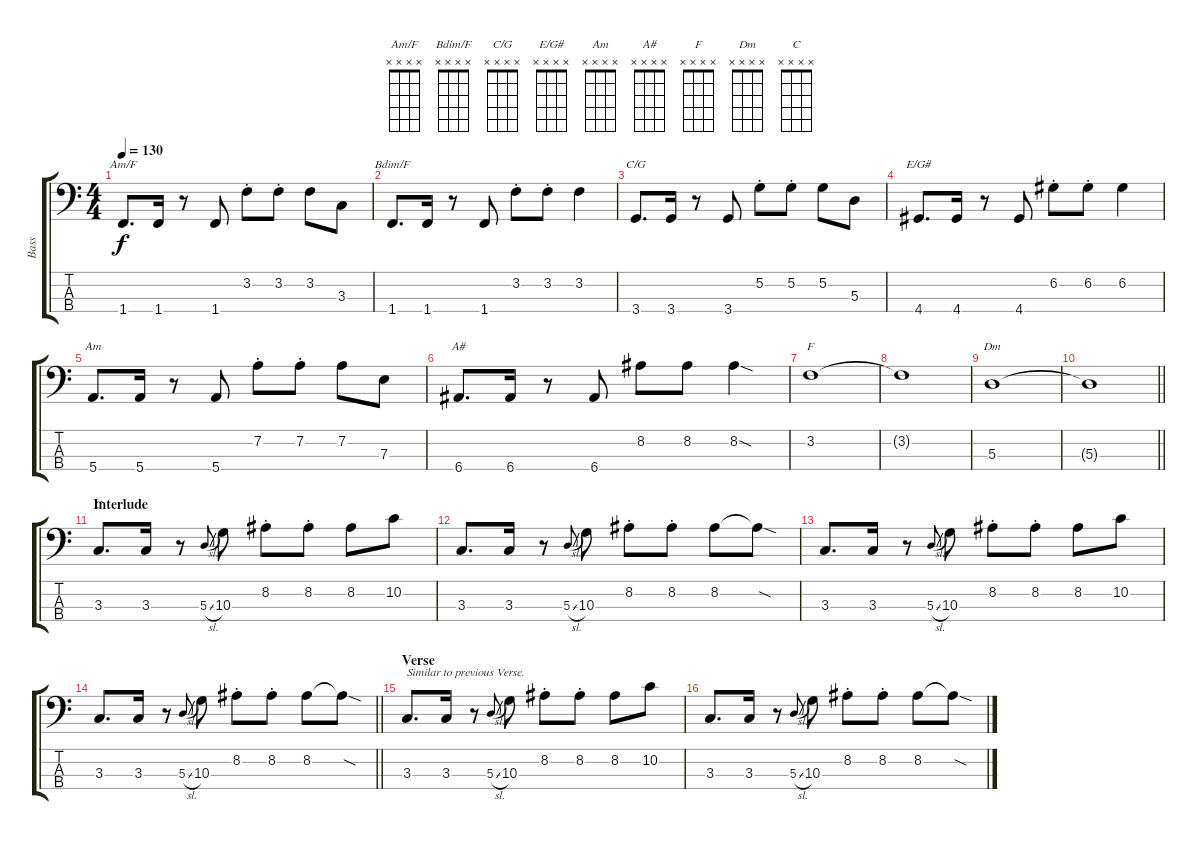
\track ("Bass" "Bass") {instrument electricbassfinger}
\staff {score tabs}
\tuning (G2 D2 A1 E1) {hide}
\chord ("Am/F" x x x x)
\chord ("Bdim/F" x x x x)
\chord ("C/G" x x x x)
\chord ("E/G#" x x x x)
\chord ("Am" x x x x)
\chord ("A#" x x x x)
\chord ("F" x x x x)
\chord ("Dm" x x x x)
\chord ("C" x x x x)
\ts (4 4)
\tempo 130
\clef f4
\ks c
1.4.8{d ch "Am/F" dy f} 1.4.16 r.8 1.4.8 3.2{st}.8 3.2{st}.8 3.2.8 3.3.8 |
1.4.8{d ch "Bdim/F"} 1.4.16 r.8 1.4.8 3.2{st}.8 3.2{st}.8 3.2.4 |
3.4.8{d ch "C/G"} 3.4.16 r.8 3.4.8 5.2{st}.8 5.2{st}.8 5.2.8 5.3.8 |
4.4.8{d ch "E/G#"} 4.4.16 r.8 4.4.8 6.2{st}.8 6.2{st}.8 6.2.4 |
5.4.8{d ch "Am"} 5.4.16 r.8 5.4.8 7.2{st}.8 7.2{st}.8 7.2.8 7.3.8 |
6.4.8{d ch "A#"} 6.4.16 r.8 6.4.8 8.2.8 8.2.8 8.2{sod}.4 |
3.2.1{ch "F"} |
3.2{t}.1 |
5.3.1{ch "Dm"} |
\barLineRight lightlight
5.3{t}.1 |
\section ("" "Interlude")
3.3.8{d ch "C"} 3.3.16 r.8 5.3{sl}.8{gr onbeat} 10.3.8 8.2{st}.8 8.2{st}.8 8.2.8 10.2.8 |
3.3.8{d} 3.3.16 r.8 5.3{sl}.8{gr onbeat} 10.3.8 8.2{st}.8 8.2{st}.8 8.2.8 8.2{sod t}.8 |
3.3.8{d} 3.3.16 r.8 5.3{sl}.8{gr onbeat} 10.3.8 8.2{st}.8 8.2{st}.8 8.2.8 10.2.8 |
\barLineRight lightlight
3.3.8{d} 3.3.16 r.8 5.3{sl}.8{gr onbeat} 10.3.8 8.2{st}.8 8.2{st}.8 8.2.8 8.2{sod t}.8 |
\section ("" "Verse")
3.3.8{d txt "Similar to previous Verse."} 3.3.16 r.8 5.3{sl}.8{gr onbeat} 10.3.8 8.2{st}.8 8.2{st}.8 8.2.8 10.2.8 |
3.3.8{d} 3.3.16 r.8 5.3{sl}.8{gr onbeat} 10.3.8 8.2{st}.8 8.2{st}.8 8.2.8 8.2{sod t}.8
